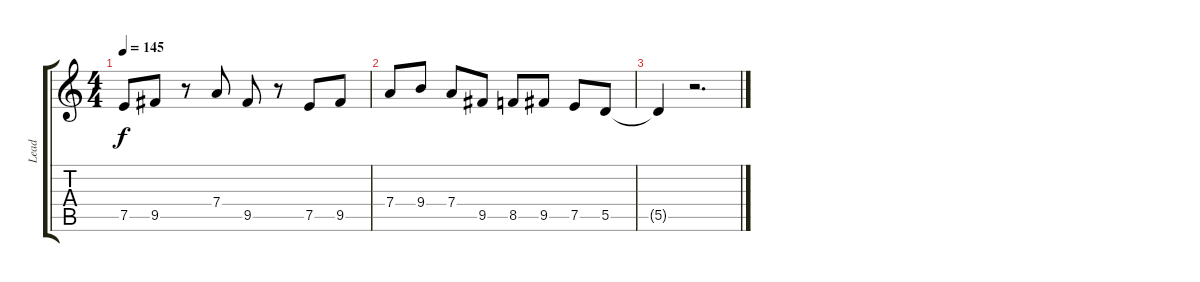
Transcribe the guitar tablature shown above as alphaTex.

\track ("Lead " "Lead ") {instrument distortionguitar}
\staff {score tabs}
\tuning (E4 B3 G3 D3 A2 D2) {hide}
\ts (4 4)
\tempo 145
\clef g2
\ks c
7.5.8{dy f} 9.5.8 r.8 7.4.8 9.5.8 r.8 7.5.8 9.5.8 |
7.4.8 9.4.8 7.4.8 9.5.8 8.5.8 9.5.8 7.5.8 5.5.8 |
5.5{t}.4 r.2{d}
